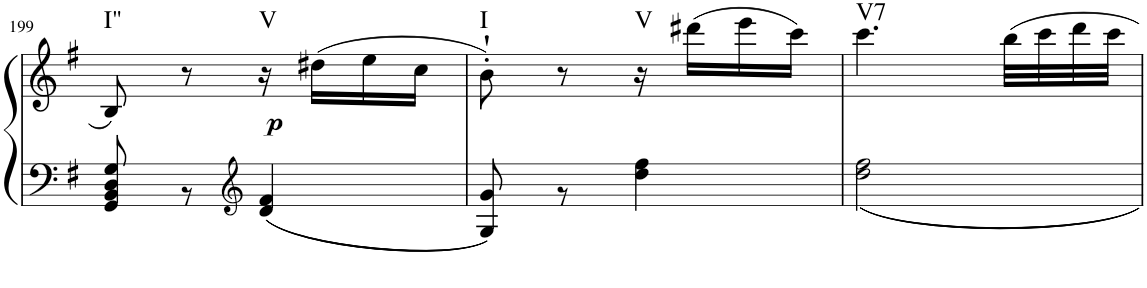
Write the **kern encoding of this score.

**kern	**kern	**dynam	**harte
*part1	*part1	*part1	*part1
*staff2	*staff1	*staff1/2	*
*I"Piano	*	*	*
*I'Pno	*	*	*
!!LO:PB:g=z
*clefF4	*clefG2	*	*
*k[f#]	*k[f#]	*	*
*G:	*G:	*	*
*M2/4	*M2/4	*	*
=199	=199	=199	=199
*^	*	*	*
!	!	!	!	!LO:H:kt=I"
2ryy	8GG/ 8BB/ 8D/ 8G/	8B/	.	N
.	8r	8r	.	.
*clefG2	*	*	*	*
!	!	!	!LO:DY:b	!LO:H:kt=V
.	4d/ 4f#/	16r	p	N
.	.	(16dd#X\LL	.	.
.	.	16ee\	.	.
.	.	16cc\JJ	.	.
=200	=200	=200	=200	=200
!	!	!	!	!LO:H:kt=I
2ryy	8G/ 8g/	8b'`\)	.	N
.	8r	8r	.	.
!	!	!	!	!LO:H:kt=V
.	4dd\ 4ff#\	16r	.	N
.	.	(16ddd#X\LL	.	.
.	.	16eee\	.	.
.	.	16ccc\JJ)	.	.
=201	=201	=201	=201	=201
!	!	!	!	!LO:H:kt=V7
2ryy	2dd\ 2ff#\	4.ccc\	.	N
.	.	32bb\LLL	.	.
.	.	32ccc\	.	.
.	.	32ddd\	.	.
.	.	32ccc\JJJ	.	.
*v	*v	*	*	*
=	=	=	=
*-	*-	*-	*-
